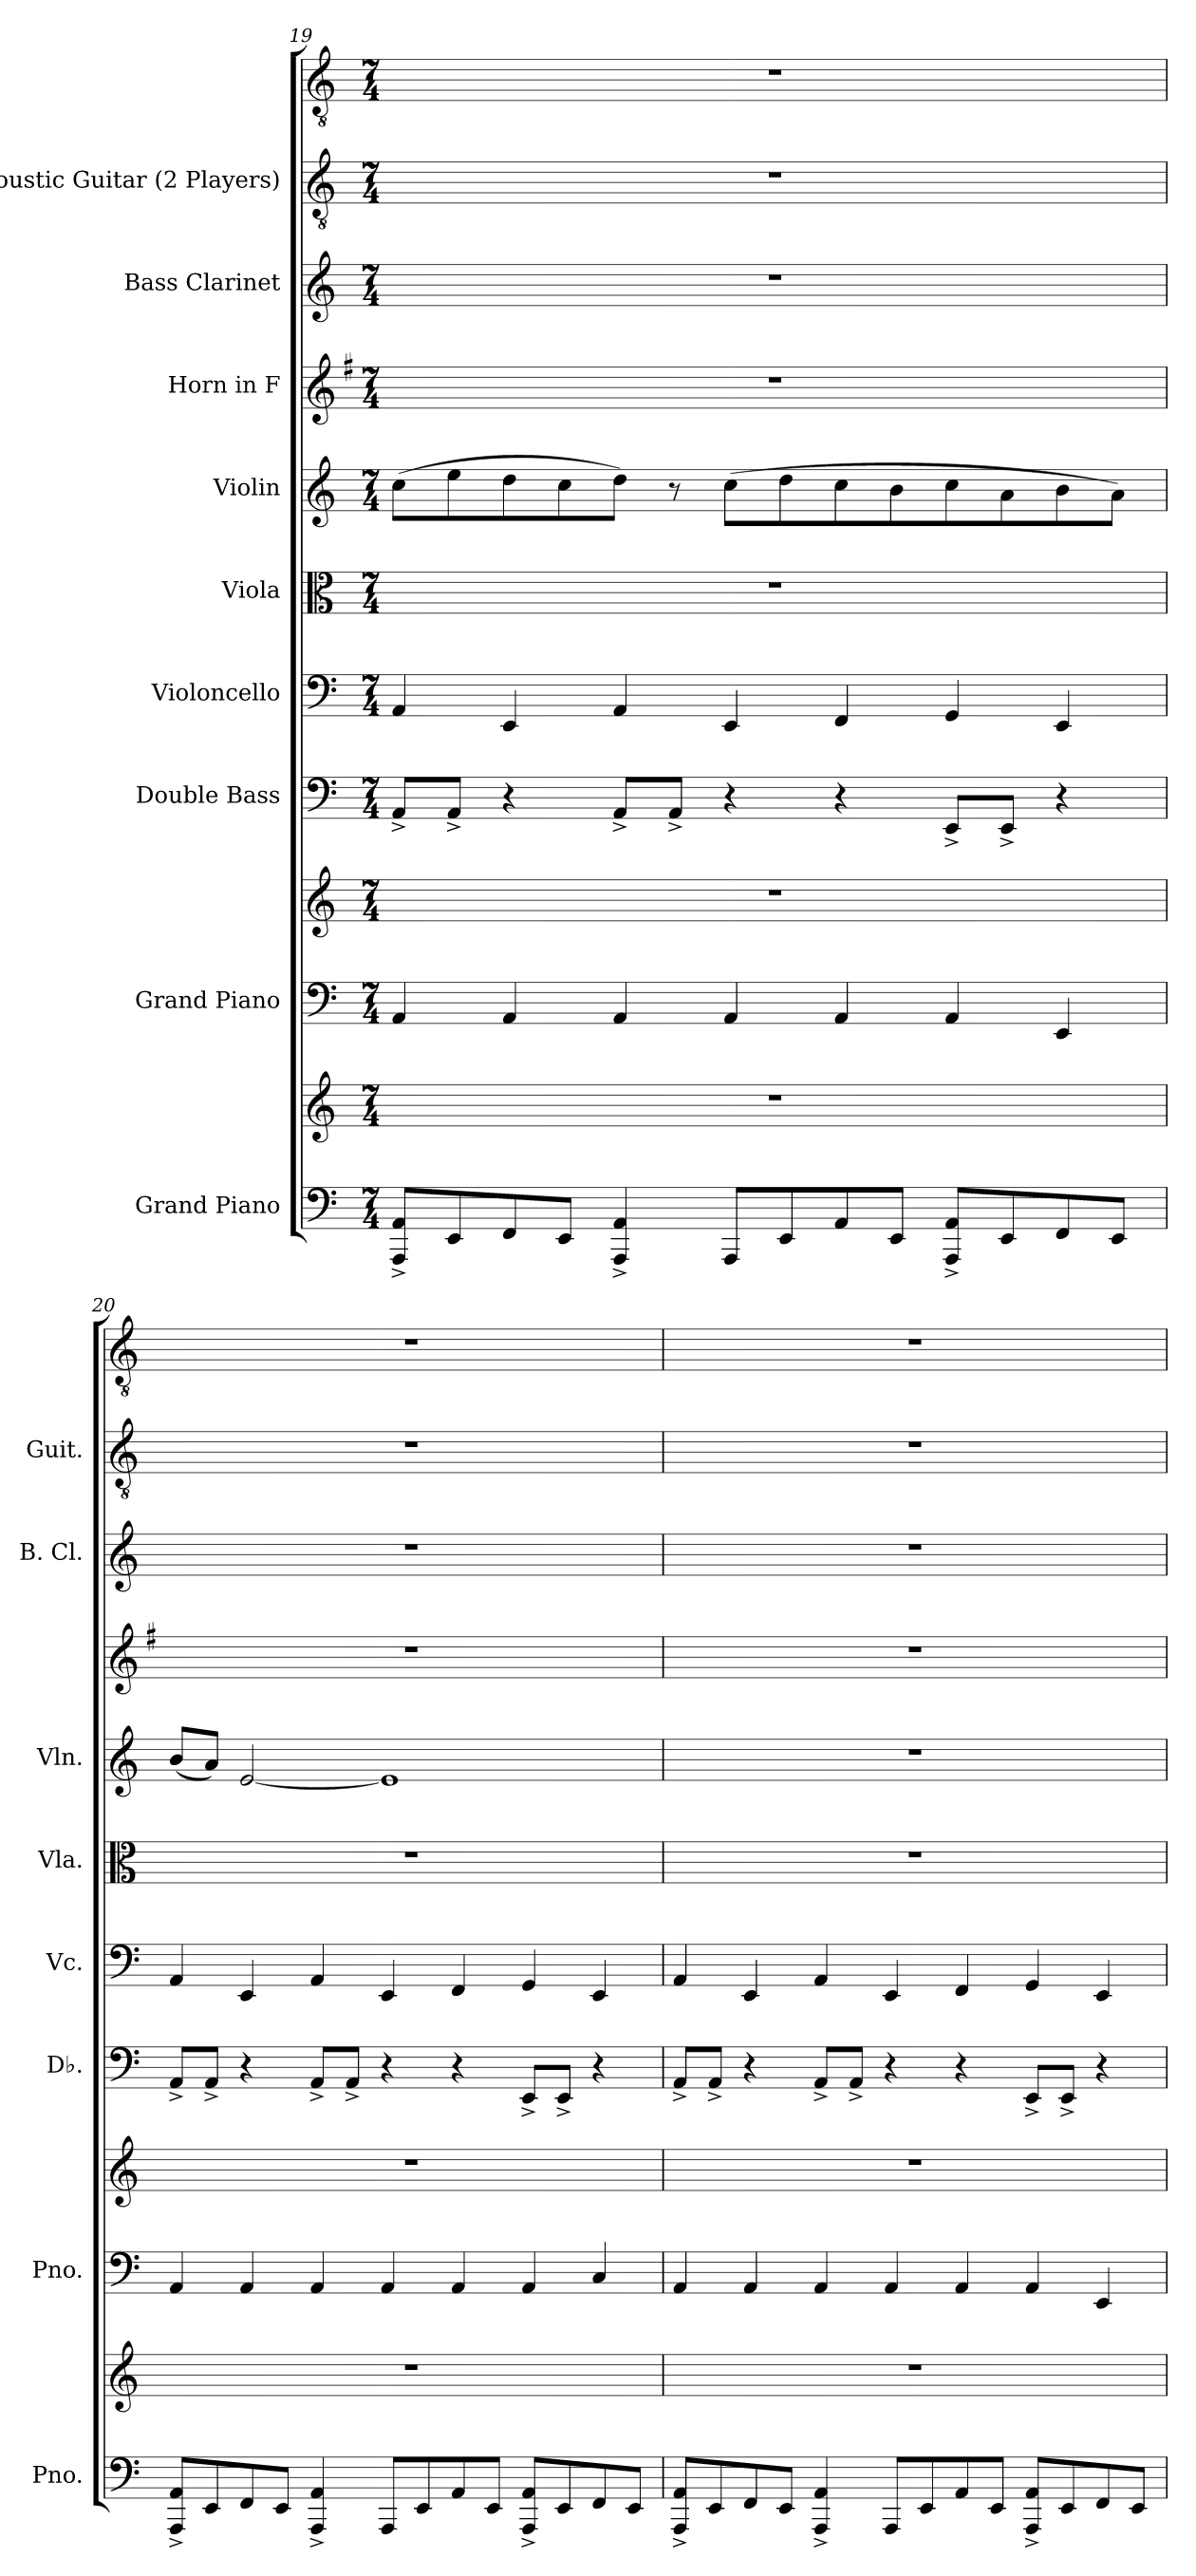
**kern	**kern	**kern	**kern	**kern	**kern	**kern	**kern	**kern	**kern	**kern	**kern
*part9	*part9	*part8	*part8	*part7	*part6	*part5	*part4	*part3	*part2	*part1	*part1
*staff12	*staff11	*staff10	*staff9	*staff8	*staff7	*staff6	*staff5	*staff4	*staff3	*staff2	*staff1
*I"Grand Piano	*	*I"Grand Piano	*	*I"Double Bass	*I"Violoncello	*I"Viola	*I"Violin	*I"Horn in F	*I"Bass Clarinet	*I"Acoustic Guitar (2 Players)	*
*I'Pno.	*	*I'Pno.	*	*I'Db.	*I'Vc.	*I'Vla.	*I'Vln.	*	*I'B. Cl.	*I'Guit.	*
!!LO:PB:g=z
*clefF4	*clefG2	*clefF4	*clefG2	*clefF4	*clefF4	*clefC3	*clefG2	*clefG2	*clefG2	*clefGv2	*clefGv2
*	*	*	*	*ITrd7c12	*	*	*	*ITrd4c7	*ITrd8c14	*	*
*k[]	*k[]	*k[]	*k[]	*k[]	*k[]	*k[]	*k[]	*k[]	*k[]	*k[]	*k[]
*M7/4	*M7/4	*M7/4	*M7/4	*M7/4	*M7/4	*M7/4	*M7/4	*M7/4	*M7/4	*M7/4	*M7/4
=19	=19	=19	=19	=19	=19	=19	=19	=19	=19	=19	=19
8AAA/^ 8AA/^L	1..r	4AA/	1..r	8AAA^/L	4AA/	1..r	(8cc\L	1..r	1..r	1..r	1..r
8EE/	.	.	.	8AAA^/J	.	.	8ee\	.	.	.	.
8FF/	.	4AA/	.	4r	4EE/	.	8dd\	.	.	.	.
8EE/J	.	.	.	.	.	.	8cc\	.	.	.	.
4AAA/^ 4AA/^	.	4AA/	.	8AAA^/L	4AA/	.	8dd\J)	.	.	.	.
.	.	.	.	8AAA^/J	.	.	8r	.	.	.	.
8AAA/L	.	4AA/	.	4r	4EE/	.	(8cc\L	.	.	.	.
8EE/	.	.	.	.	.	.	8dd\	.	.	.	.
8AA/	.	4AA/	.	4r	4FF/	.	8cc\	.	.	.	.
8EE/J	.	.	.	.	.	.	8b\	.	.	.	.
8AAA/^ 8AA/^L	.	4AA/	.	8EEE^/L	4GG/	.	8cc\	.	.	.	.
8EE/	.	.	.	8EEE^/J	.	.	8a\	.	.	.	.
8FF/	.	4EE/	.	4r	4EE/	.	8b\	.	.	.	.
8EE/J	.	.	.	.	.	.	8a\J)	.	.	.	.
=20	=20	=20	=20	=20	=20	=20	=20	=20	=20	=20	=20
8AAA/^ 8AA/^L	1..r	4AA/	1..r	8AAA^/L	4AA/	1..r	(8b/L	1..r	1..r	1..r	1..r
8EE/	.	.	.	8AAA^/J	.	.	8a/J)	.	.	.	.
8FF/	.	4AA/	.	4r	4EE/	.	[2e/	.	.	.	.
8EE/J	.	.	.	.	.	.	.	.	.	.	.
4AAA/^ 4AA/^	.	4AA/	.	8AAA^/L	4AA/	.	.	.	.	.	.
.	.	.	.	8AAA^/J	.	.	.	.	.	.	.
8AAA/L	.	4AA/	.	4r	4EE/	.	1e]	.	.	.	.
8EE/	.	.	.	.	.	.	.	.	.	.	.
8AA/	.	4AA/	.	4r	4FF/	.	.	.	.	.	.
8EE/J	.	.	.	.	.	.	.	.	.	.	.
8AAA/^ 8AA/^L	.	4AA/	.	8EEE^/L	4GG/	.	.	.	.	.	.
8EE/	.	.	.	8EEE^/J	.	.	.	.	.	.	.
8FF/	.	4C/	.	4r	4EE/	.	.	.	.	.	.
8EE/J	.	.	.	.	.	.	.	.	.	.	.
!!LO:PB:g=z
=21	=21	=21	=21	=21	=21	=21	=21	=21	=21	=21	=21
8AAA/^ 8AA/^L	1..r	4AA/	1..r	8AAA^/L	4AA/	1..r	1..r	1..r	1..r	1..r	1..r
8EE/	.	.	.	8AAA^/J	.	.	.	.	.	.	.
8FF/	.	4AA/	.	4r	4EE/	.	.	.	.	.	.
8EE/J	.	.	.	.	.	.	.	.	.	.	.
4AAA/^ 4AA/^	.	4AA/	.	8AAA^/L	4AA/	.	.	.	.	.	.
.	.	.	.	8AAA^/J	.	.	.	.	.	.	.
8AAA/L	.	4AA/	.	4r	4EE/	.	.	.	.	.	.
8EE/	.	.	.	.	.	.	.	.	.	.	.
8AA/	.	4AA/	.	4r	4FF/	.	.	.	.	.	.
8EE/J	.	.	.	.	.	.	.	.	.	.	.
8AAA/^ 8AA/^L	.	4AA/	.	8EEE^/L	4GG/	.	.	.	.	.	.
8EE/	.	.	.	8EEE^/J	.	.	.	.	.	.	.
8FF/	.	4EE/	.	4r	4EE/	.	.	.	.	.	.
8EE/J	.	.	.	.	.	.	.	.	.	.	.
=	=	=	=	=	=	=	=	=	=	=	=
*-	*-	*-	*-	*-	*-	*-	*-	*-	*-	*-	*-
